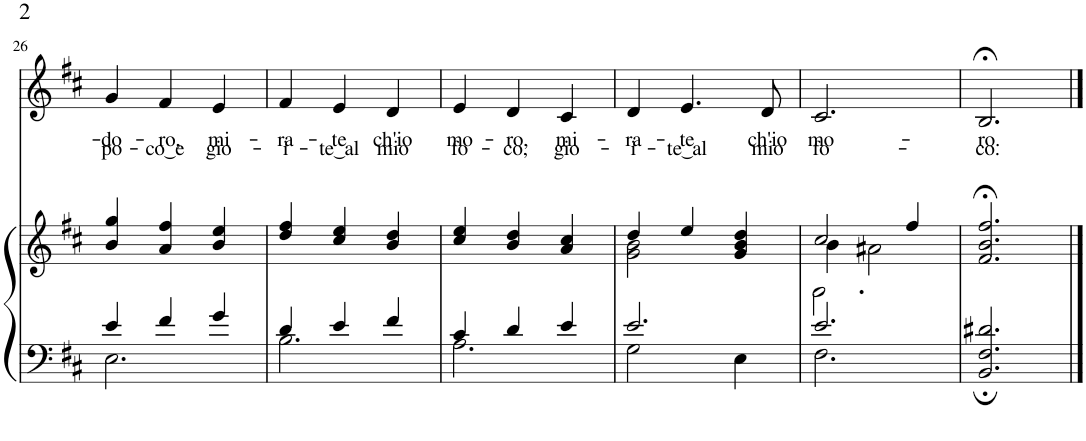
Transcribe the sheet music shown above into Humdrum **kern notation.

**kern	**kern	**kern	**text	**text
*part2	*part2	*part1	*part1	*part1
*staff3	*staff2	*staff1	*staff1	*staff1
*I"Cembalo	*	*I"Voice	*	*
!!LO:PB:g=z
*clefF4	*clefG2	*clefG2	*	*
*k[f#c#]	*k[f#c#]	*k[f#c#]	*	*
*M3/4	*M3/4	*M3/4	*	*
=26	=26	=26	=26	=26
*^	*	*	*	*
!	!	!	!	!LO:LY:b	!LO:LY:b
4e/	2.E\	4b/ 4gg/	4g/	-do-	po-
!	!	!	!	!LO:LY:b	!LO:LY:b
4f#/	.	4a/ 4ff#/	4f#/	-ro,	-co ͜ e
!	!	!	!	!LO:LY:b	!LO:LY:b
4g/	.	4b/ 4ee/	4e/	mi-	gio-
=27	=27	=27	=27	=27	=27
!	!	!	!	!LO:LY:b	!LO:LY:b
4d/	2.B\	4dd/ 4ff#/	4f#/	-ra-	-i-
!	!	!	!	!LO:LY:b	!LO:LY:b
4e/	.	4cc#/ 4ee/	4e/	-te	-te ͜ al
!	!	!	!	!LO:LY:b	!LO:LY:b
4f#/	.	4b/ 4dd/	4d/	ch'io	mio
=28	=28	=28	=28	=28	=28
!	!	!	!	!LO:LY:b	!LO:LY:b
4c#/	2.A\	4cc#/ 4ee/	4e/	mo-	fo-
!	!	!	!	!LO:LY:b	!LO:LY:b
4d/	.	4b/ 4dd/	4d/	-ro,	-co,
!	!	!	!	!LO:LY:b	!LO:LY:b
4e/	.	4a/ 4cc#/	4c#/	mi-	gio-
=29	=29	=29	=29	=29	=29
*	*	*^	*	*	*
!	!	!	!	!	!LO:LY:b	!LO:LY:b
2.e/	2G\	4dd/	2g\ 2b\	4d/	-ra-	-i-
!	!	!	!	!	!LO:LY:b	!LO:LY:b
.	.	4ee/	.	4.e/	-te	-te ͜ al
.	4E\	4g/ 4b/ 4dd/	4ryy	.	.	.
!	!	!	!	!	!LO:LY:b	!LO:LY:b
.	.	.	.	8d/	ch'io	mio
=30	=30	=30	=30	=30	=30	=30
*	*	*	*^	*	*	*
!	!	!	!	!	!	!LO:LY:b	!LO:LY:b
2.e/	2.F#\	2cc#/	2.f#\	4b\	2.c#/	mo-	fo-
.	.	.	.	2a#X\	.	.	.
.	.	4ff#/	.	.	.	.	.
*v	*v	*	*	*	*	*	*
*	*v	*v	*v	*	*	*
=31	=31	=31	=31	=31
!	!	!	!LO:LY:b	!LO:LY:b
2.BB/; 2.F#/; 2.d#X/;	2.f#/;< 2.b/;< 2.ff#/;<	2.B;</	-ro.	-co.
==	==	==	==	==
*-	*-	*-	*-	*-
